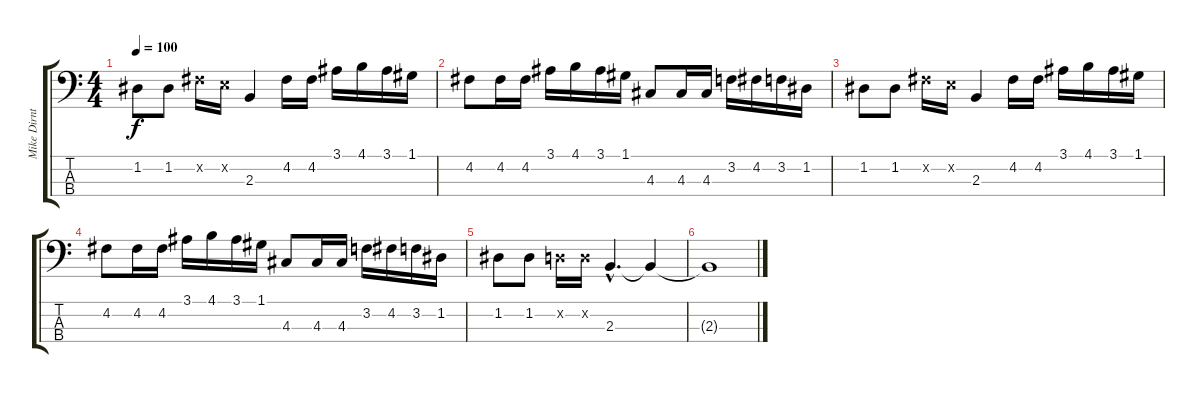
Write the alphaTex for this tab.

\track ("Mike Dirnt" "Mike Dirnt") {instrument electricbassfinger}
\staff {score tabs}
\tuning (G2 D2 A1 E1) {hide}
\ts (4 4)
\tempo 100
\clef f4
\ks c
1.2.8{dy f} 1.2.8 4.2{x}.16 2.2{x}.16 2.3.4 4.2.16 4.2.16 3.1.16 4.1.16 3.1.16 1.1.16 |
4.2.8 4.2.16 4.2.16 3.1.16 4.1.16 3.1.16 1.1.16 4.3.8 4.3.16 4.3.16 3.2.16 4.2.16 3.2.16 1.2.16 |
1.2.8 1.2.8 4.2{x}.16 2.2{x}.16 2.3.4 4.2.16 4.2.16 3.1.16 4.1.16 3.1.16 1.1.16 |
4.2.8 4.2.16 4.2.16 3.1.16 4.1.16 3.1.16 1.1.16 4.3.8 4.3.16 4.3.16 3.2.16 4.2.16 3.2.16 1.2.16 |
1.2.8 1.2.8 0.2{x}.16 0.2{x}.16 2.3{hac}.4{d} 2.3{t}.4 |
2.3{t}.1
